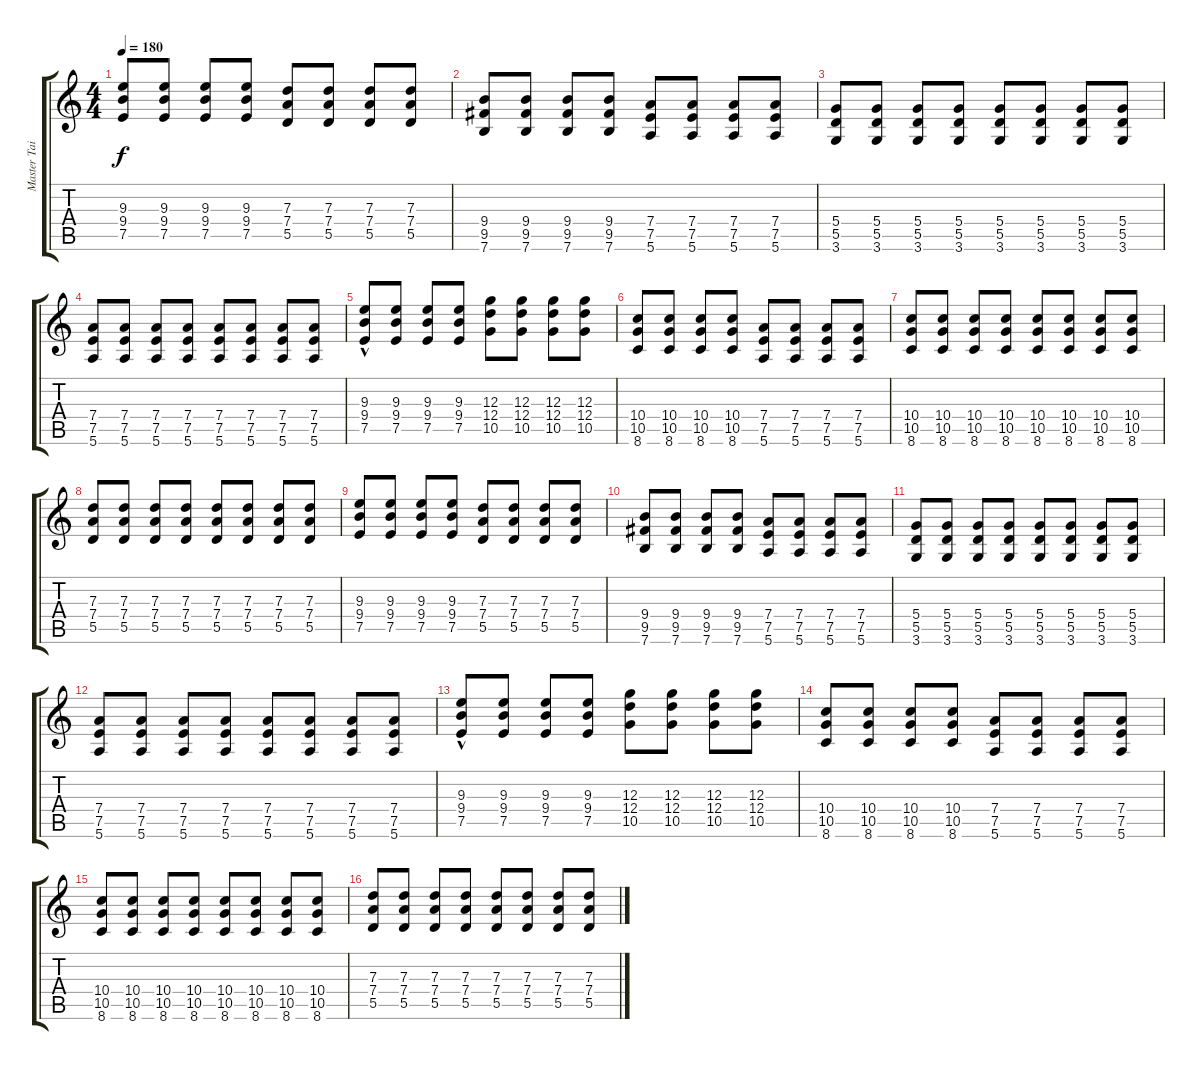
\track ("Master Tait" "Master Tai") {instrument acousticguitarnylon}
\staff {score tabs}
\tuning (E4 B3 G3 D3 A2 E2) {hide}
\ts (4 4)
\tempo 180
\clef g2
\ks c
(9.3 9.4 7.5).8{dy f} (9.3 9.4 7.5).8 (9.3 9.4 7.5).8 (9.3 9.4 7.5).8 (7.3 7.4 5.5).8 (7.3 7.4 5.5).8 (7.3 7.4 5.5).8 (7.3 7.4 5.5).8 |
(9.4 9.5 7.6).8 (9.4 9.5 7.6).8 (9.4 9.5 7.6).8 (9.4 9.5 7.6).8 (7.4 7.5 5.6).8 (7.4 7.5 5.6).8 (7.4 7.5 5.6).8 (7.4 7.5 5.6).8 |
(5.4 5.5 3.6).8 (5.4 5.5 3.6).8 (5.4 5.5 3.6).8 (5.4 5.5 3.6).8 (5.4 5.5 3.6).8 (5.4 5.5 3.6).8 (5.4 5.5 3.6).8 (5.4 5.5 3.6).8 |
(7.4 7.5 5.6).8 (7.4 7.5 5.6).8 (7.4 7.5 5.6).8 (7.4 7.5 5.6).8 (7.4 7.5 5.6).8 (7.4 7.5 5.6).8 (7.4 7.5 5.6).8 (7.4 7.5 5.6).8 |
(9.3 9.4 7.5{hac}).8 (9.3 9.4 7.5).8 (9.3 9.4 7.5).8 (9.3 9.4 7.5).8 (12.3 12.4 10.5).8 (12.3 12.4 10.5).8 (12.3 12.4 10.5).8 (12.3 12.4 10.5).8 |
(10.4 10.5 8.6).8 (10.4 10.5 8.6).8 (10.4 10.5 8.6).8 (10.4 10.5 8.6).8 (7.4 7.5 5.6).8 (7.4 7.5 5.6).8 (7.4 7.5 5.6).8 (7.4 7.5 5.6).8 |
(10.4 10.5 8.6).8 (10.4 10.5 8.6).8 (10.4 10.5 8.6).8 (10.4 10.5 8.6).8 (10.4 10.5 8.6).8 (10.4 10.5 8.6).8 (10.4 10.5 8.6).8 (10.4 10.5 8.6).8 |
(7.3 7.4 5.5).8 (7.3 7.4 5.5).8 (7.3 7.4 5.5).8 (7.3 7.4 5.5).8 (7.3 7.4 5.5).8 (7.3 7.4 5.5).8 (7.3 7.4 5.5).8 (7.3 7.4 5.5).8 |
(9.3 9.4 7.5).8 (9.3 9.4 7.5).8 (9.3 9.4 7.5).8 (9.3 9.4 7.5).8 (7.3 7.4 5.5).8 (7.3 7.4 5.5).8 (7.3 7.4 5.5).8 (7.3 7.4 5.5).8 |
(9.4 9.5 7.6).8 (9.4 9.5 7.6).8 (9.4 9.5 7.6).8 (9.4 9.5 7.6).8 (7.4 7.5 5.6).8 (7.4 7.5 5.6).8 (7.4 7.5 5.6).8 (7.4 7.5 5.6).8 |
(5.4 5.5 3.6).8 (5.4 5.5 3.6).8 (5.4 5.5 3.6).8 (5.4 5.5 3.6).8 (5.4 5.5 3.6).8 (5.4 5.5 3.6).8 (5.4 5.5 3.6).8 (5.4 5.5 3.6).8 |
(7.4 7.5 5.6).8 (7.4 7.5 5.6).8 (7.4 7.5 5.6).8 (7.4 7.5 5.6).8 (7.4 7.5 5.6).8 (7.4 7.5 5.6).8 (7.4 7.5 5.6).8 (7.4 7.5 5.6).8 |
(9.3 9.4 7.5{hac}).8 (9.3 9.4 7.5).8 (9.3 9.4 7.5).8 (9.3 9.4 7.5).8 (12.3 12.4 10.5).8 (12.3 12.4 10.5).8 (12.3 12.4 10.5).8 (12.3 12.4 10.5).8 |
(10.4 10.5 8.6).8 (10.4 10.5 8.6).8 (10.4 10.5 8.6).8 (10.4 10.5 8.6).8 (7.4 7.5 5.6).8 (7.4 7.5 5.6).8 (7.4 7.5 5.6).8 (7.4 7.5 5.6).8 |
(10.4 10.5 8.6).8 (10.4 10.5 8.6).8 (10.4 10.5 8.6).8 (10.4 10.5 8.6).8 (10.4 10.5 8.6).8 (10.4 10.5 8.6).8 (10.4 10.5 8.6).8 (10.4 10.5 8.6).8 |
(7.3 7.4 5.5).8 (7.3 7.4 5.5).8 (7.3 7.4 5.5).8 (7.3 7.4 5.5).8 (7.3 7.4 5.5).8 (7.3 7.4 5.5).8 (7.3 7.4 5.5).8 (7.3 7.4 5.5).8
